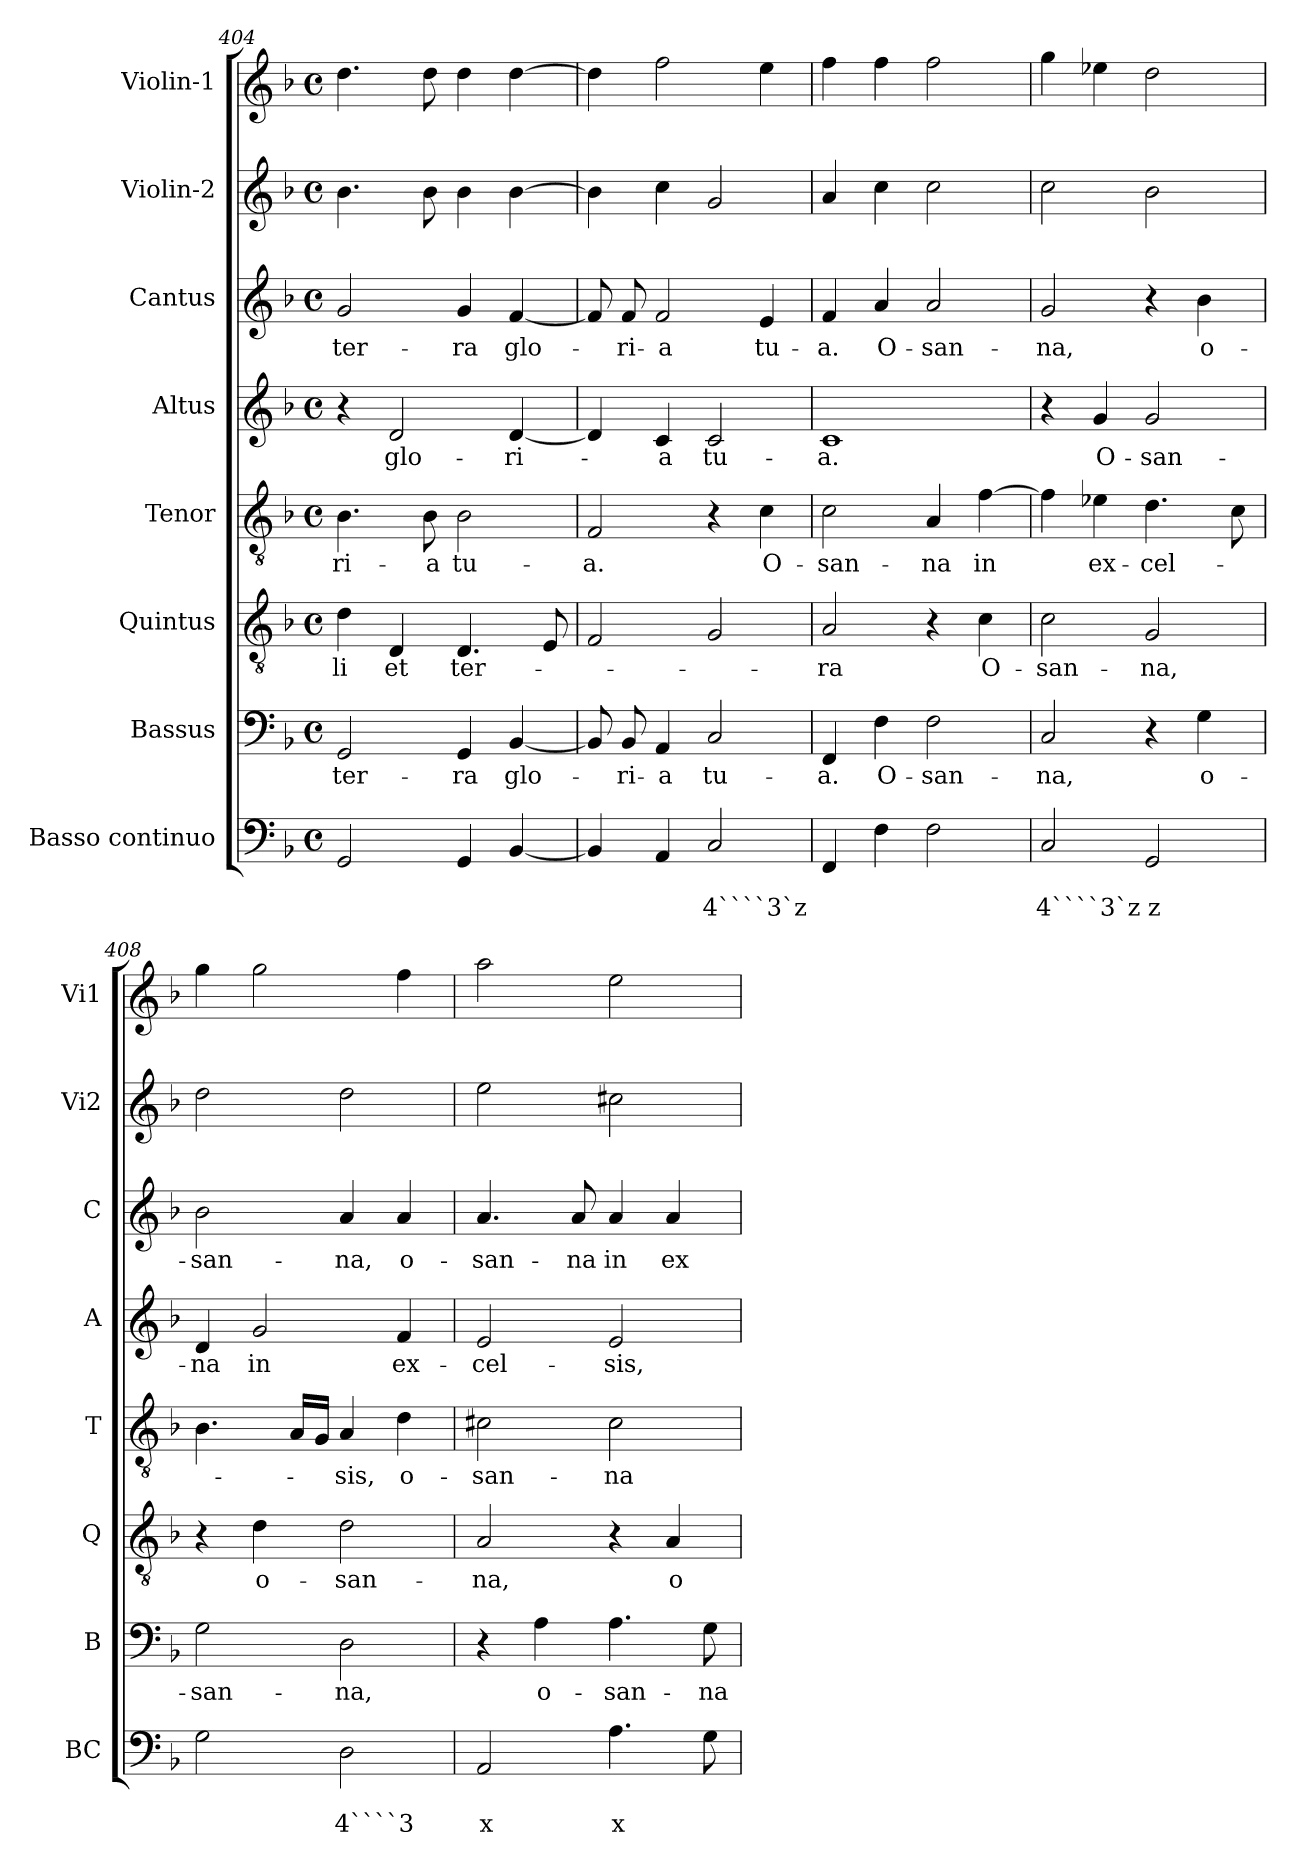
**kern	**text	**text	**kern	**text	**kern	**text	**kern	**text	**kern	**text	**kern	**text	**kern	**kern
*part8	*part8	*part8	*part7	*part7	*part6	*part6	*part5	*part5	*part4	*part4	*part3	*part3	*part2	*part1
*staff8	*staff8	*staff8	*staff7	*staff7	*staff6	*staff6	*staff5	*staff5	*staff4	*staff4	*staff3	*staff3	*staff2	*staff1
*I"Basso continuo	*	*	*I"Bassus	*	*I"Quintus	*	*I"Tenor	*	*I"Altus	*	*I"Cantus	*	*I"Violin-2	*I"Violin-1
*I'BC	*	*	*I'B	*	*I'Q	*	*I'T	*	*I'A	*	*I'C	*	*I'Vi2	*I'Vi1
!!LO:PB:g=z
*clefF4	*	*	*clefF4	*	*clefGv2	*	*clefGv2	*	*clefG2	*	*clefG2	*	*clefG2	*clefG2
*k[b-]	*	*	*k[b-]	*	*k[b-]	*	*k[b-]	*	*k[b-]	*	*k[b-]	*	*k[b-]	*k[b-]
*F:	*	*	*F:	*	*F:	*	*F:	*	*F:	*	*F:	*	*F:	*F:
*M4/4	*	*	*M4/4	*	*M4/4	*	*M4/4	*	*M4/4	*	*M4/4	*	*M4/4	*M4/4
*met(c)	*	*	*met(c)	*	*met(c)	*	*met(c)	*	*met(c)	*	*met(c)	*	*met(c)	*met(c)
=404	=404	=404	=404	=404	=404	=404	=404	=404	=404	=404	=404	=404	=404	=404
!	!	!	!	!LO:LY:b	!	!LO:LY:b	!	!LO:LY:b	!	!	!	!LO:LY:b	!	!
2GG/	.	.	2GG/	ter-	4d\	-li	4.B-\	-ri-	4r	.	2g/	ter-	4.b-\	4.dd\
!	!	!	!	!	!	!LO:LY:b	!	!	!	!LO:LY:b	!	!	!	!
.	.	.	.	.	4D/	et	.	.	2d/	glo-	.	.	.	.
!	!	!	!	!	!	!	!	!LO:LY:b	!	!	!	!	!	!
.	.	.	.	.	.	.	8B-\	-a	.	.	.	.	8b-\	8dd\
!	!	!	!	!LO:LY:b	!	!LO:LY:b	!	!LO:LY:b	!	!	!	!LO:LY:b	!	!
4GG/	.	.	4GG/	-ra	4.D/	ter-	2B-\	tu-	.	.	4g/	-ra	4b-\	4dd\
!	!	!	!	!LO:LY:b	!	!	!	!	!	!LO:LY:b	!	!LO:LY:b	!	!
[4BB-/	.	.	[4BB-/	glo-	.	.	.	.	[4d/	-ri-	[4f/	glo-	[4b-\	[4dd\
.	.	.	.	.	8E/	.	.	.	.	.	.	.	.	.
=405	=405	=405	=405	=405	=405	=405	=405	=405	=405	=405	=405	=405	=405	=405
!	!	!	!	!	!	!	!	!LO:LY:b	!	!	!	!	!	!
4BB-/]	.	.	8BB-/]	.	2F/	.	2F/	-a.	4d/]	.	8f/]	.	4b-\]	4dd\]
!	!	!	!	!LO:LY:b	!	!	!	!	!	!	!	!LO:LY:b	!	!
.	.	.	8BB-/	-ri-	.	.	.	.	.	.	8f/	-ri-	.	.
!	!	!	!	!LO:LY:b	!	!	!	!	!	!LO:LY:b	!	!LO:LY:b	!	!
4AA/	.	.	4AA/	-a	.	.	.	.	4c/	-a	2f/	-a	4cc\	2ff\
!	!	!LO:LY:b	!	!LO:LY:b	!	!	!	!	!	!LO:LY:b	!	!	!	!
2C/	.	4````3`z	2C/	tu-	2G/	.	4r	.	2c/	tu-	.	.	2g/	.
!	!	!	!	!	!	!	!	!LO:LY:b	!	!	!	!LO:LY:b	!	!
.	.	.	.	.	.	.	4c\	O-	.	.	4e/	tu-	.	4ee\
=406	=406	=406	=406	=406	=406	=406	=406	=406	=406	=406	=406	=406	=406	=406
!	!	!	!	!LO:LY:b	!	!LO:LY:b	!	!LO:LY:b	!	!LO:LY:b	!	!LO:LY:b	!	!
4FF/	.	.	4FF/	-a.	2A/	-ra	2c\	-san-	1c	-a.	4f/	-a.	4a/	4ff\
!	!	!	!	!LO:LY:b	!	!	!	!	!	!	!	!LO:LY:b	!	!
4F\	.	.	4F\	O-	.	.	.	.	.	.	4a/	O-	4cc\	4ff\
!	!	!	!	!LO:LY:b	!	!	!	!LO:LY:b	!	!	!	!LO:LY:b	!	!
2F\	.	.	2F\	-san-	4r	.	4A/	-na	.	.	2a/	-san-	2cc\	2ff\
!	!	!	!	!	!	!LO:LY:b	!	!LO:LY:b	!	!	!	!	!	!
.	.	.	.	.	4c\	O-	[4f\	in	.	.	.	.	.	.
=407	=407	=407	=407	=407	=407	=407	=407	=407	=407	=407	=407	=407	=407	=407
!	!	!LO:LY:b	!	!LO:LY:b	!	!LO:LY:b	!	!	!	!	!	!LO:LY:b	!	!
2C/	.	4````3`z	2C/	-na,	2c\	-san-	4f\]	.	4r	.	2g/	-na,	2cc\	4gg\
!	!	!	!	!	!	!	!	!LO:LY:b	!	!LO:LY:b	!	!	!	!
.	.	.	.	.	.	.	4e-X\	ex-	4g/	O-	.	.	.	4ee-X\
!	!	!LO:LY:b	!	!	!	!LO:LY:b	!	!LO:LY:b	!	!LO:LY:b	!	!	!	!
2GG/	.	z	4r	.	2G/	-na,	4.d\	-cel-	2g/	-san-	4r	.	2b-\	2dd\
!	!	!	!	!LO:LY:b	!	!	!	!	!	!	!	!LO:LY:b	!	!
.	.	.	4G\	o-	.	.	.	.	.	.	4b-\	o-	.	.
.	.	.	.	.	.	.	8c\	.	.	.	.	.	.	.
=408	=408	=408	=408	=408	=408	=408	=408	=408	=408	=408	=408	=408	=408	=408
!	!	!	!	!LO:LY:b	!	!	!	!	!	!LO:LY:b	!	!LO:LY:b	!	!
2G\	.	.	2G\	-san-	4r	.	4.B-\	.	4d/	-na	2b-\	-san-	2dd\	4gg\
!	!	!	!	!	!	!LO:LY:b	!	!	!	!LO:LY:b	!	!	!	!
.	.	.	.	.	4d\	o-	.	.	2g/	in	.	.	.	2gg\
.	.	.	.	.	.	.	16A/LL	.	.	.	.	.	.	.
.	.	.	.	.	.	.	16G/JJ	.	.	.	.	.	.	.
!	!	!LO:LY:b	!	!LO:LY:b	!	!LO:LY:b	!	!LO:LY:b	!	!	!	!LO:LY:b	!	!
2D\	.	4````3	2D\	-na,	2d\	-san-	4A/	-sis,	.	.	4a/	-na,	2dd\	.
!	!	!	!	!	!	!	!	!LO:LY:b	!	!LO:LY:b	!	!LO:LY:b	!	!
.	.	.	.	.	.	.	4d\	o-	4f/	ex-	4a/	o-	.	4ff\
=409	=409	=409	=409	=409	=409	=409	=409	=409	=409	=409	=409	=409	=409	=409
!	!	!LO:LY:b	!	!	!	!LO:LY:b	!	!LO:LY:b	!	!LO:LY:b	!	!LO:LY:b	!	!
2AA/	.	x	4r	.	2A/	-na,	2c#X\	-san-	2e/	-cel-	4.a/	-san-	2ee\	2aa\
!	!	!	!	!LO:LY:b	!	!	!	!	!	!	!	!	!	!
.	.	.	4A\	o-	.	.	.	.	.	.	.	.	.	.
!	!	!	!	!	!	!	!	!	!	!	!	!LO:LY:b	!	!
.	.	.	.	.	.	.	.	.	.	.	8a/	-na	.	.
!	!	!LO:LY:b	!	!LO:LY:b	!	!	!	!LO:LY:b	!	!LO:LY:b	!	!LO:LY:b	!	!
4.A\	.	x	4.A\	-san-	4r	.	2c#\	-na	2e/	-sis,	4a/	in	2cc#X\	2ee\
!	!	!	!	!	!	!LO:LY:b	!	!	!	!	!	!LO:LY:b	!	!
.	.	.	.	.	4A/	o-	.	.	.	.	4a/	ex-	.	.
!	!	!	!	!LO:LY:b	!	!	!	!	!	!	!	!	!	!
8G\	.	.	8G\	-na	.	.	.	.	.	.	.	.	.	.
=	=	=	=	=	=	=	=	=	=	=	=	=	=	=
*-	*-	*-	*-	*-	*-	*-	*-	*-	*-	*-	*-	*-	*-	*-
